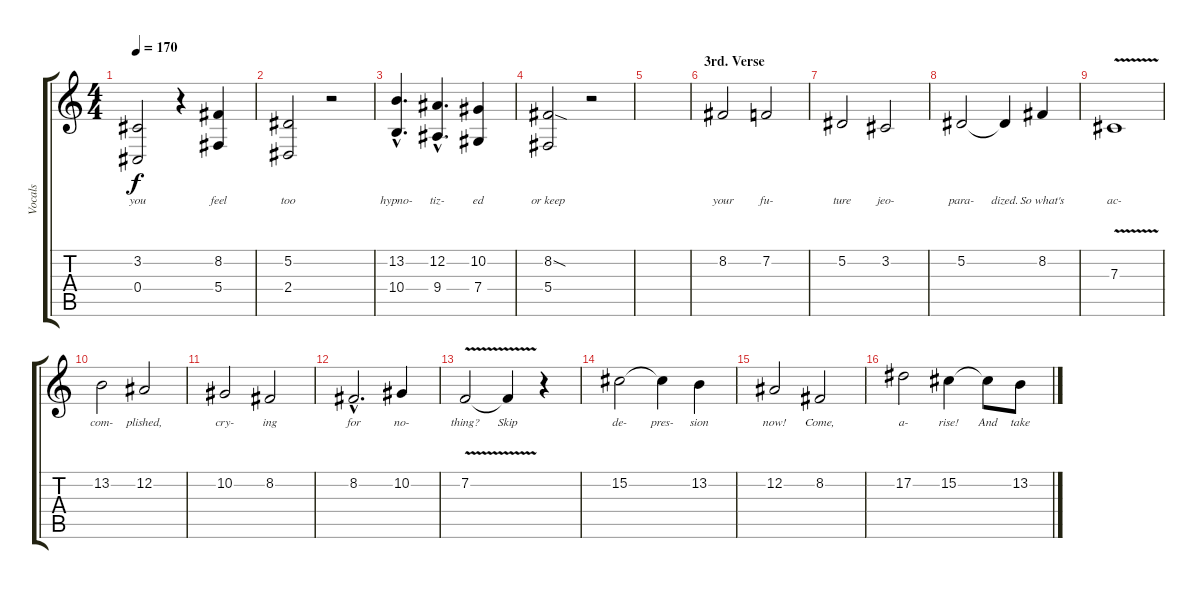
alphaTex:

\track ("Vocals" "Vocals") {instrument oboe}
\staff {score tabs}
\tuning (Eb4 Bb3 Gb3 Db3 Ab2 Eb2) {hide}
\ts (4 4)
\tempo 170
\clef g2
\ks c
(3.2 0.4).2{lyrics (0 "you") lyrics (1 "") lyrics (2 "") lyrics (3 "") lyrics (4 "") dy f} r.4 (8.2 5.4).4{lyrics (0 "feel") lyrics (1 "") lyrics (2 "") lyrics (3 "") lyrics (4 "")} |
(5.2 2.4).2{lyrics (0 "too") lyrics (1 "") lyrics (2 "") lyrics (3 "") lyrics (4 "")} r.2 |
(13.2{hac} 10.4{hac}).4{d lyrics (0 "hypno-") lyrics (1 "") lyrics (2 "") lyrics (3 "") lyrics (4 "")} (12.2{hac} 9.4{hac}).4{d lyrics (0 "tiz-") lyrics (1 "") lyrics (2 "") lyrics (3 "") lyrics (4 "")} (10.2 7.4).4{lyrics (0 "ed") lyrics (1 "") lyrics (2 "") lyrics (3 "") lyrics (4 "")} |
(8.2{sod} 5.4).2{lyrics (0 "or keep") lyrics (1 "") lyrics (2 "") lyrics (3 "") lyrics (4 "")} r.2 |
|
\section ("" "3rd. Verse")
8.2.2{lyrics (0 "your") lyrics (1 "") lyrics (2 "") lyrics (3 "") lyrics (4 "")} 7.2.2{lyrics (0 "fu-") lyrics (1 "") lyrics (2 "") lyrics (3 "") lyrics (4 "")} |
5.2.2{lyrics (0 "ture") lyrics (1 "") lyrics (2 "") lyrics (3 "") lyrics (4 "")} 3.2.2{lyrics (0 "jeo-") lyrics (1 "") lyrics (2 "") lyrics (3 "") lyrics (4 "")} |
5.2.2{lyrics (0 "para-") lyrics (1 "") lyrics (2 "") lyrics (3 "") lyrics (4 "")} 5.2{t}.4{lyrics (0 "dized.") lyrics (1 "") lyrics (2 "") lyrics (3 "") lyrics (4 "")} 8.2.4{lyrics (0 "So what's") lyrics (1 "") lyrics (2 "") lyrics (3 "") lyrics (4 "")} |
7.3{v}.1{lyrics (0 "ac-") lyrics (1 "") lyrics (2 "") lyrics (3 "") lyrics (4 "")} |
13.2.2{lyrics (0 "com-") lyrics (1 "") lyrics (2 "") lyrics (3 "") lyrics (4 "")} 12.2.2{lyrics (0 "plished,") lyrics (1 "") lyrics (2 "") lyrics (3 "") lyrics (4 "")} |
10.2.2{lyrics (0 "cry-") lyrics (1 "") lyrics (2 "") lyrics (3 "") lyrics (4 "")} 8.2.2{lyrics (0 "ing") lyrics (1 "") lyrics (2 "") lyrics (3 "") lyrics (4 "")} |
8.2{hac}.2{d lyrics (0 "for") lyrics (1 "") lyrics (2 "") lyrics (3 "") lyrics (4 "")} 10.2.4{lyrics (0 "no-") lyrics (1 "") lyrics (2 "") lyrics (3 "") lyrics (4 "")} |
7.2{v}.2{lyrics (0 "thing?") lyrics (1 "") lyrics (2 "") lyrics (3 "") lyrics (4 "")} 7.2{t}.4{lyrics (0 "Skip") lyrics (1 "") lyrics (2 "") lyrics (3 "") lyrics (4 "")} r.4 |
15.2.2{lyrics (0 "de-") lyrics (1 "") lyrics (2 "") lyrics (3 "") lyrics (4 "")} 15.2{t}.4{lyrics (0 "pres-") lyrics (1 "") lyrics (2 "") lyrics (3 "") lyrics (4 "")} 13.2.4{lyrics (0 "sion") lyrics (1 "") lyrics (2 "") lyrics (3 "") lyrics (4 "")} |
12.2.2{lyrics (0 "now!") lyrics (1 "") lyrics (2 "") lyrics (3 "") lyrics (4 "")} 8.2.2{lyrics (0 "Come,") lyrics (1 "") lyrics (2 "") lyrics (3 "") lyrics (4 "")} |
17.2.2{lyrics (0 "a-") lyrics (1 "") lyrics (2 "") lyrics (3 "") lyrics (4 "")} 15.2.4{lyrics (0 "rise!") lyrics (1 "") lyrics (2 "") lyrics (3 "") lyrics (4 "")} 15.2{t}.8{lyrics (0 "And") lyrics (1 "") lyrics (2 "") lyrics (3 "") lyrics (4 "")} 13.2.8{lyrics (0 "take") lyrics (1 "") lyrics (2 "") lyrics (3 "") lyrics (4 "")}
